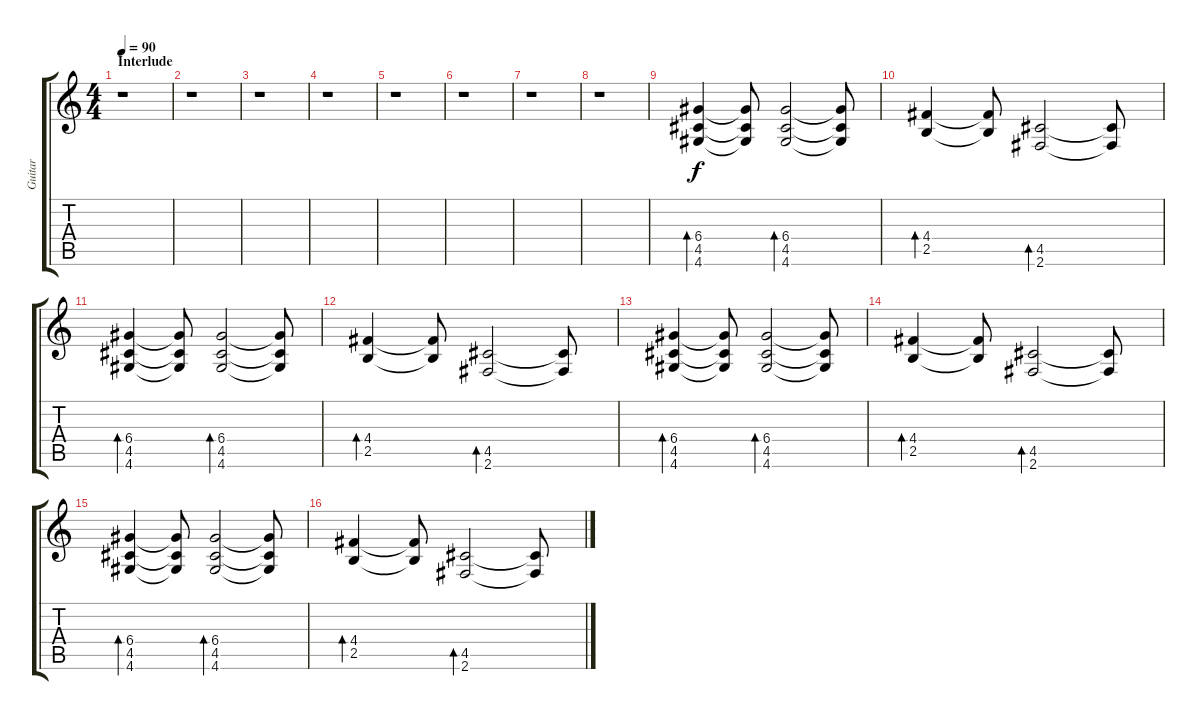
\track ("Guitar" "Guitar") {instrument acousticguitarsteel}
\staff {score tabs}
\tuning (E4 B3 G3 D3 A2 E2) {hide}
\ts (4 4)
\section ("" "Interlude")
\tempo 90
\clef g2
\ks c
r.1{dy f} |
r.1 |
r.1 |
r.1 |
r.1 |
r.1 |
r.1 |
r.1 |
(6.4 4.5 4.6).4{bd 60} (6.4{t} 4.5{t} 4.6{t}).8 (6.4 4.5 4.6).2{bd 60} (6.4{t} 4.5{t} 4.6{t}).8 |
(4.4 2.5).4{bd 60} (4.4{t} 2.5{t}).8 (4.5 2.6).2{bd 60} (4.5{t} 2.6{t}).8 |
(6.4 4.5 4.6).4{bd 60} (6.4{t} 4.5{t} 4.6{t}).8 (6.4 4.5 4.6).2{bd 60} (6.4{t} 4.5{t} 4.6{t}).8 |
(4.4 2.5).4{bd 60} (4.4{t} 2.5{t}).8 (4.5 2.6).2{bd 60} (4.5{t} 2.6{t}).8 |
(6.4 4.5 4.6).4{bd 60} (6.4{t} 4.5{t} 4.6{t}).8 (6.4 4.5 4.6).2{bd 60} (6.4{t} 4.5{t} 4.6{t}).8 |
(4.4 2.5).4{bd 60} (4.4{t} 2.5{t}).8 (4.5 2.6).2{bd 60} (4.5{t} 2.6{t}).8 |
(6.4 4.5 4.6).4{bd 60} (6.4{t} 4.5{t} 4.6{t}).8 (6.4 4.5 4.6).2{bd 60} (6.4{t} 4.5{t} 4.6{t}).8 |
(4.4 2.5).4{bd 60} (4.4{t} 2.5{t}).8 (4.5 2.6).2{bd 60} (4.5{t} 2.6{t}).8
